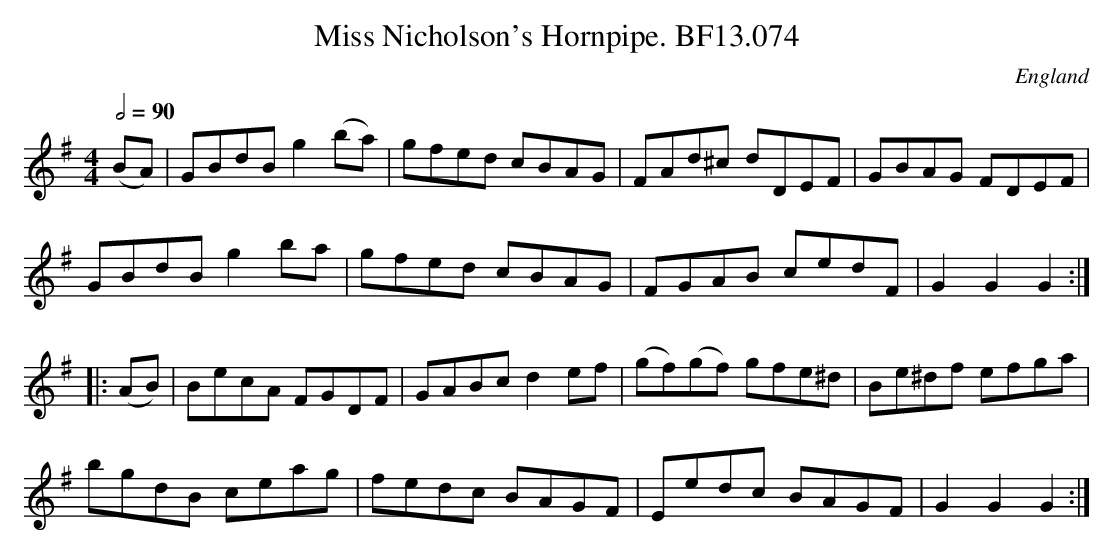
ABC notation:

X:1
T:Miss Nicholson's Hornpipe. BF13.074
L:1/8
M:4/4
O:England
Q:1/2=90
K:G
(BA)|GBdBg2(ba)|gfed cBAG|FAd^c dDEF|GBAG FDEF|!
GBdBg2ba|gfed cBAG|FGAB cedF|G2G2G2:|!
|:(AB)|BecA FGDF|GABcd2ef|(gf)(gf) gfe^d|Be^df efga|!
bgdB ceag|fedc BAGF|Eedc BAGF|G2G2G2:|
